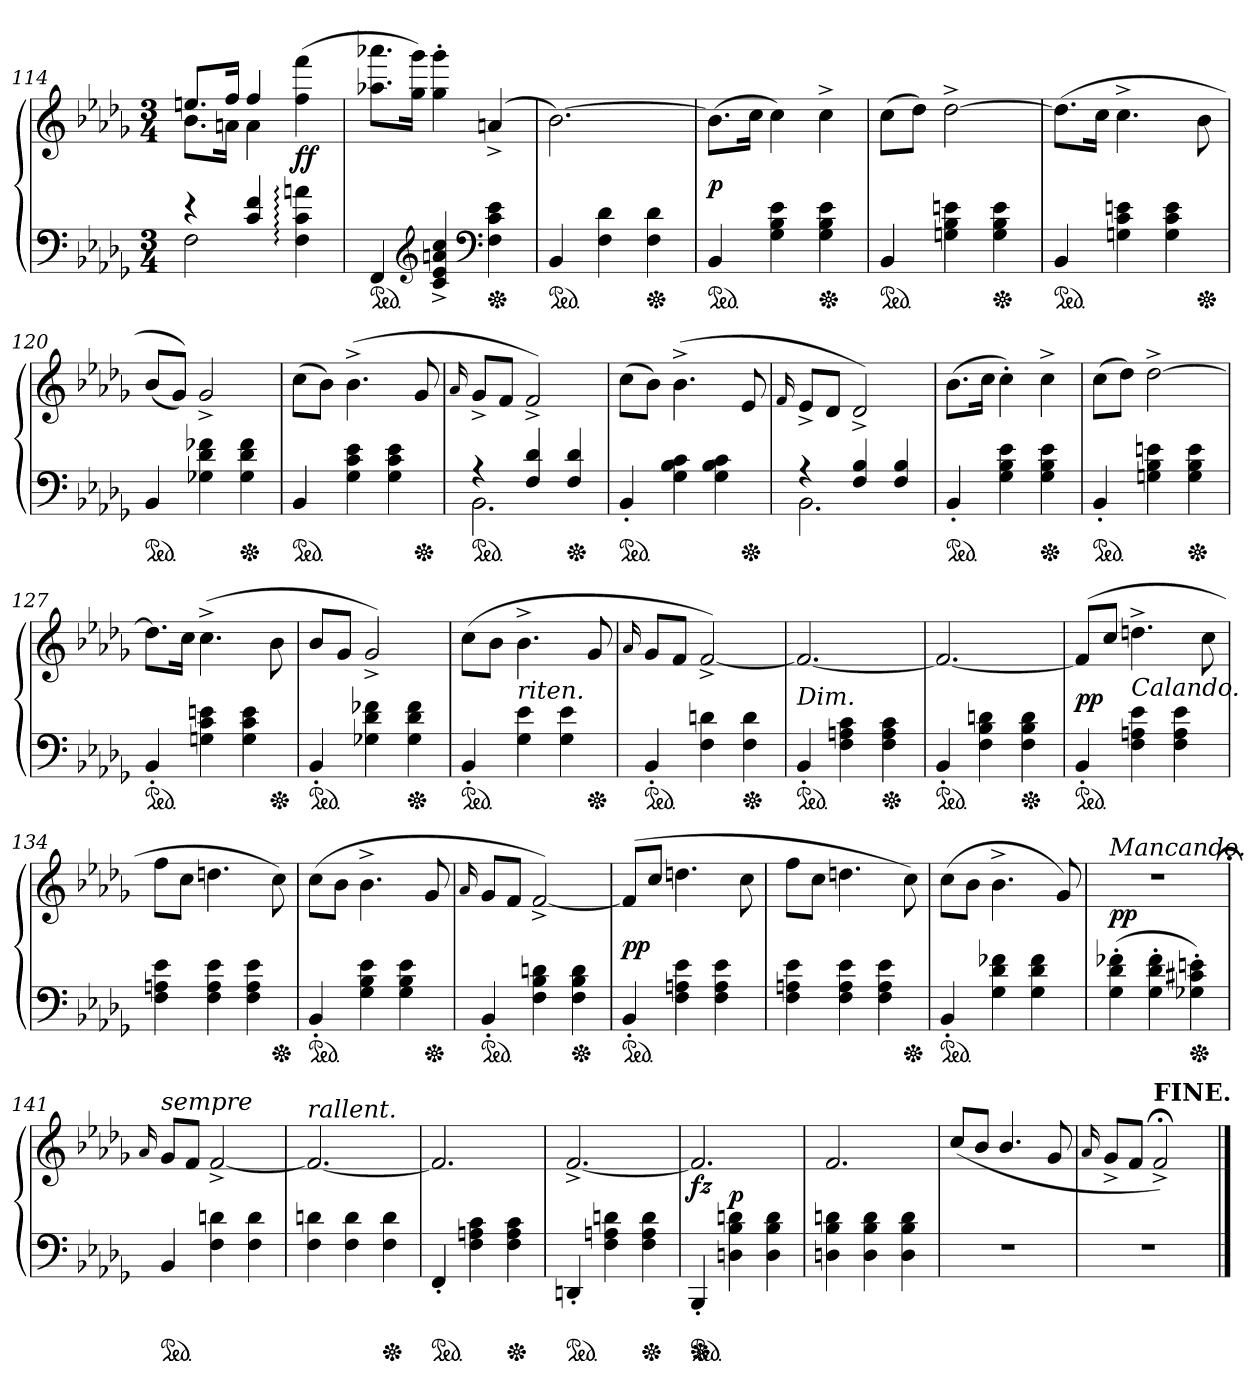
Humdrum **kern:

**kern	**kern	**dynam
*part1	*part1	*part1
*staff2	*staff1	*staff1/2
*clefF4	*clefG2	*
*k[b-e-a-d-g-]	*k[b-e-a-d-g-]	*
*M3/4	*M3/4	*
=114	=114	=114
*^	*^	*
4r	2F	8.eenL	8.b-L	.
.	.	16ffJk	16anJk	.
4c 4f	.	4ff	4a	.
4ryy	4F: 4c: 4an:	4ryy	(4ff 4fff	ff
*v	*v	*	*	*
*	*v	*v	*
=115	=115	=115
*ped	*	*
4FF	8.aa-X 8.aaa-XL	.
.	16gg- 16ggg-Jk)	.
*clefG2	*	*
4c^ 4e-^ 4an^ 4cc^	4gg-' 4ggg-'	.
*clefF4	*	*
*Xped	*	*
4F 4c 4e-	(4an^	.
=116	=116	=116
*ped	*	*
4BB-	[2.b-)	.
4F 4d-	.	.
*Xped	*	*
4F 4d-	.	.
=117	=117	=117
*ped	*	*
4BB-	(8.b-L]	p
.	16ccJk	.
4G- 4B- 4e-	4cc)	.
*Xped	*	*
4G- 4B- 4e-	4cc^	.
=118	=118	=118
*ped	*	*
4BB-	(8ccL	.
.	8dd-J)	.
4Gn 4B- 4en	[2dd-^	.
*Xped	*	*
4G 4B- 4e	.	.
=119	=119	=119
*ped	*	*
4BB-	(8.dd-L]	.
.	16ccJk	.
4Gn 4c 4en	4.cc^<	.
4G 4c 4e	.	.
*Xped	*	*
.	8b-	.
=120	=120	=120
*ped	*	*
4BB-	(8b-L	.
.	8g-J))	.
4G-X 4d- 4f-X	2g-^	.
*Xped	*	*
4G- 4d- 4f-	.	.
=121	=121	=121
*ped	*	*
4BB-	(8ccL	.
.	8b-J)	.
4G- 4c 4e-	(>4.b-^	.
4G- 4c 4e-	.	.
*Xped	*	*
.	8g-	.
=122	=122	=122
.	16qqa-/	.
*^	*	*
*ped	*	*	*
4r	2.BB-	8g-^L	.
.	.	8fJ	.
4F 4d-	.	2f^)	.
*Xped	*	*	*
4F 4d-	.	.	.
*v	*v	*	*
=123	=123	=123
*ped	*	*
4BB-'	(8ccL	.
.	8b-J)	.
4G- 4B- 4c	(>4.b-^<	.
4G- 4B- 4c	.	.
*Xped	*	*
.	8e-	.
=124	=124	=124
.	16qqf/	.
*^	*	*
4r	2.BB-	8e-^L	.
.	.	8d-J	.
4F 4B-	.	2d-^)	.
4F 4B-	.	.	.
*v	*v	*	*
=125	=125	=125
*ped	*	*
4BB-'	(8.b-L	.
.	16ccJk	.
4G- 4B- 4e-	4cc')	.
*Xped	*	*
4G- 4B- 4e-	4cc^	.
=126	=126	=126
*ped	*	*
4BB-'	(8ccL	.
.	8dd-J)	.
4Gn 4B- 4en	[2dd-^<	.
*Xped	*	*
4G 4B- 4e	.	.
=127	=127	=127
*ped	*	*
4BB-'	8.dd-L]	.
.	16ccJk	.
4Gn 4c 4en	(4.cc^	.
4G 4c 4e	.	.
*Xped	*	*
.	8b-	.
=128	=128	=128
*ped	*	*
4BB-'	8b-L	.
.	8g-J	.
4G-X 4d- 4f-X	2g-^)	.
*Xped	*	*
4G- 4d- 4f-	.	.
=129	=129	=129
*ped	*	*
4BB-'	(>8ccL	.
.	8b-J	.
!	!LO:TX:b:i:t=riten.	!
4G- 4e-	4.b-^	.
4G- 4e-	.	.
*Xped	*	*
.	8g-	.
=130	=130	=130
.	16qqa-/	.
*ped	*	*
4BB-'	8g-L	.
.	8fJ	.
4F 4dn	[2f^)	.
*Xped	*	*
4F 4d	.	.
=131	=131	=131
!	!LO:TX:c:i:t=Dim.	!
*ped	*	*
4BB-'	2.f_	.
4F 4An 4c	.	.
*Xped	*	*
4F 4A 4c	.	.
=132	=132	=132
*ped	*	*
4BB-'	2.f_	.
4F 4B- 4dn	.	.
*Xped	*	*
4F 4B- 4d	.	.
=133	=133	=133
*ped	*	*
4BB-'	(8fL]	pp
.	8ccJ	.
!	!LO:TX:b:i:t=Calando.	!
4F 4An 4e-	4.ddn^<	.
4F 4A 4e-	.	.
.	8cc	.
=134	=134	=134
4F 4An 4e-	8ffL	.
.	8ccJ	.
4F 4A 4e-	4.ddn	.
4F 4A 4e-	.	.
*Xped	*	*
.	8cc)	.
=135	=135	=135
*ped	*	*
4BB-'	(>8ccL	.
.	8b-J	.
4G- 4B- 4e-	4.b-^	.
4G- 4B- 4e-	.	.
*Xped	*	*
.	8g-	.
=136	=136	=136
.	16qqa-/	.
*ped	*	*
4BB-'	8g-L	.
.	8fJ	.
4F 4B- 4dn	[2f^>)	.
*Xped	*	*
4F 4B- 4d	.	.
=137	=137	=137
*ped	*	*
4BB-'	(8fL]	pp
.	8ccJ	.
4F 4An 4e-	4.ddn	.
4F 4A 4e-	.	.
.	8cc	.
=138	=138	=138
4F 4An 4e-	8ffL	.
.	8ccJ	.
4F 4A 4e-	4.ddn	.
4F 4A 4e-	.	.
*Xped	*	*
.	8cc)	.
=139	=139	=139
*ped	*	*
4BB-'	(8ccL	.
.	8b-J	.
4G- 4d- 4f-X	4.b-^	.
4G- 4d- 4f-	.	.
.	8g-)	.
=140	=140	=140
!	!LO:TX:a:i:t=Mancando.	!
!	!	!LO:DY:b
(4G-' 4d-' 4f-X'	2.r	pp
4G-' 4d-' 4f-'	.	.
*Xped	*	*
4G-X' 4c#X' 4en')	.	.
=141	=141;	=141;
.	16qqa-/	.
!	!LO:TX:a:i:t=sempre	!
*ped	*	*
4BB-	8g-L	.
.	8fJ	.
4F 4dn	[2f^	.
4F 4d	.	.
=142	=142	=142
!	!LO:TX:a:i:t=rallent.	!
4F 4dn	2.f_	.
4F 4d	.	.
*Xped	*	*
4F 4d	.	.
=143	=143	=143
*ped	*	*
4FF'	2.f]	.
4F 4An 4c	.	.
*Xped	*	*
4F 4A 4c	.	.
=144	=144	=144
*ped	*	*
4DDn'	[2.f^>	.
4F 4An 4dn	.	.
*Xped	*	*
4F 4A 4d	.	.
=145	=145	=145
!	!	!LO:DY:b
*	*^	*
*ped	*	*	*
*Xped	*	*	*
4BBB-'	2.f]	4ryy	fz
4Dn 4B- 4dn	.	2ryy	p
4D 4B- 4d	.	.	.
=146	=146	=146	=146
!	!LO:TX:a:i:t=smorz.	!	!
*	*v	*v	*
4Dn 4B- 4dn	2.f	.
4D 4B- 4d	.	.
4D 4B- 4d	.	.
=147	=147	=147
2.r	(8cc/L	.
.	8b-J	.
.	4.b-/	.
.	8g-	.
=148	=148	=148
.	16qqa-/	.
2.r	8g-^L	.
.	8fJ	.
!	!LO:TX:a:B:t=FINE.	!
.	2f;<^)	.
==	==	==
*-	*-	*-
